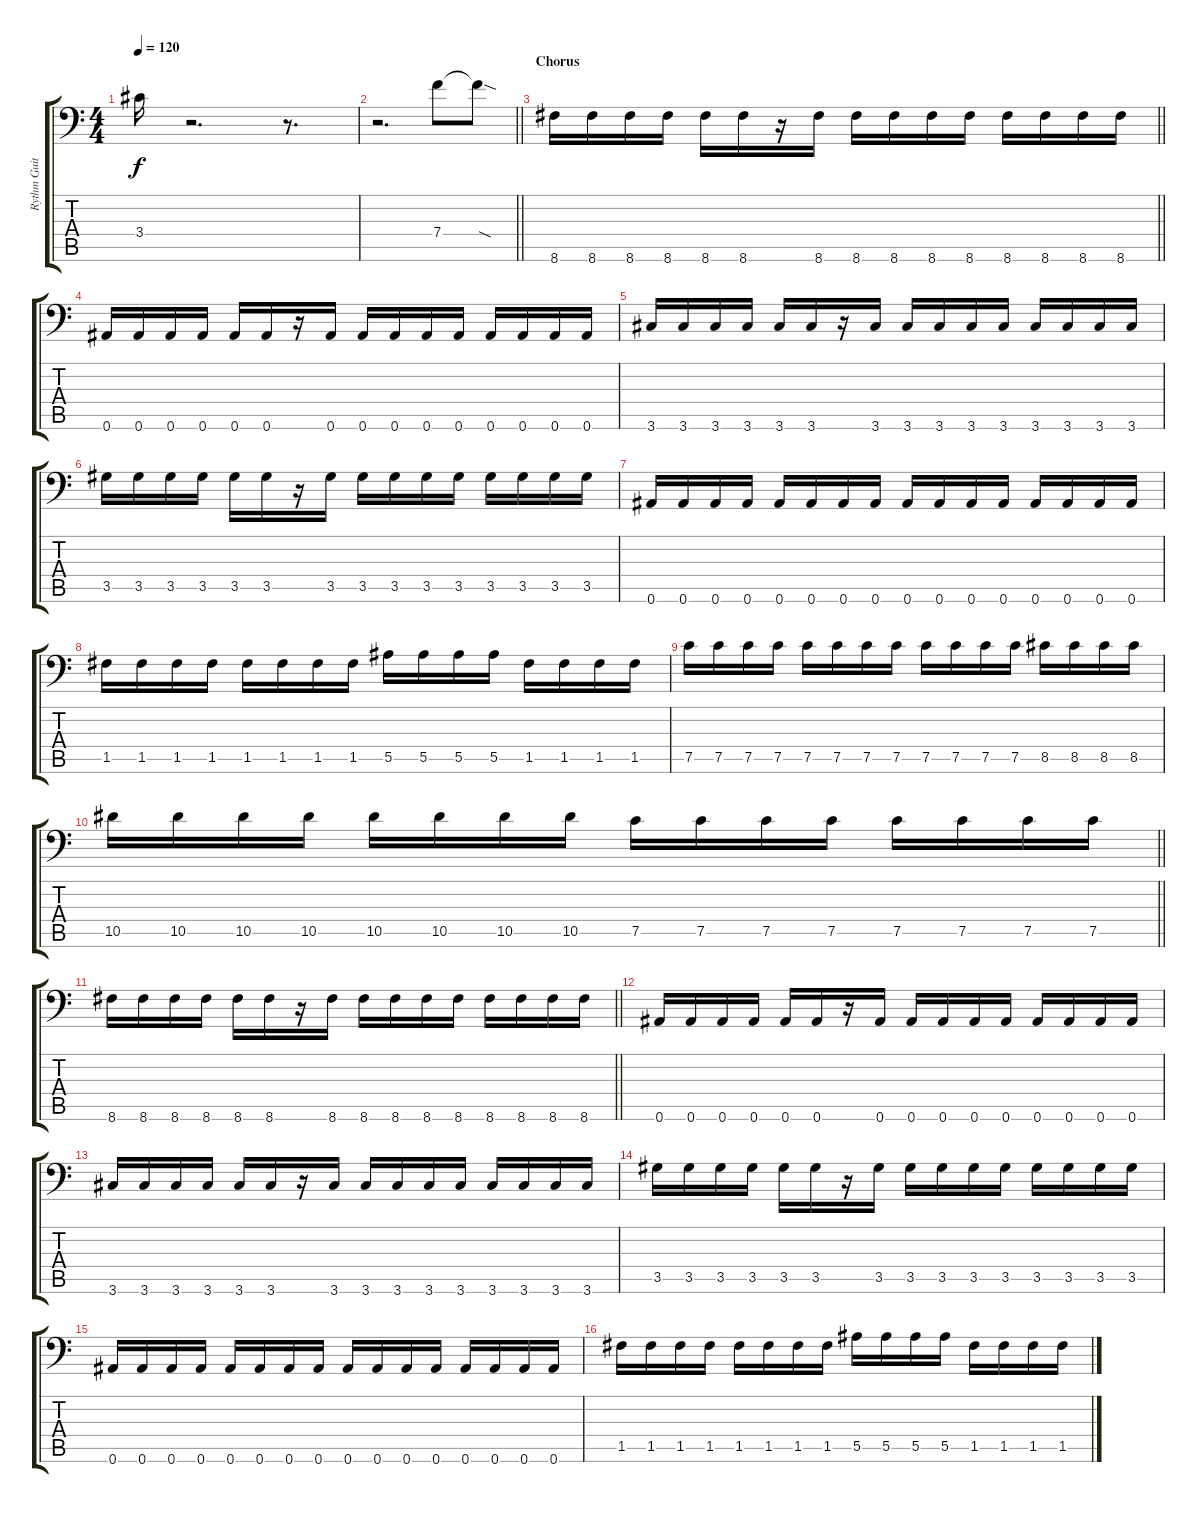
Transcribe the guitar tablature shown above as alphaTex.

\track ("Rythm Guitar 2" "Rythm Guit") {instrument distortionguitar}
\staff {score tabs}
\tuning (C4 G3 Eb3 Bb2 F2 Bb1) {hide}
\ts (4 4)
\tempo 120
\clef f4
\ks c
3.4.16{dy f} r.2{d} r.8{d} |
\barLineRight lightlight
r.2{d} 7.4.8 7.4{sod t}.8 |
\section ("" "Chorus")
\barLineRight lightlight
8.6.16 8.6.16 8.6.16 8.6.16 8.6.16 8.6.16 r.16 8.6.16 8.6.16 8.6.16 8.6.16 8.6.16 8.6.16 8.6.16 8.6.16 8.6.16 |
0.6.16 0.6.16 0.6.16 0.6.16 0.6.16 0.6.16 r.16 0.6.16 0.6.16 0.6.16 0.6.16 0.6.16 0.6.16 0.6.16 0.6.16 0.6.16 |
3.6.16 3.6.16 3.6.16 3.6.16 3.6.16 3.6.16 r.16 3.6.16 3.6.16 3.6.16 3.6.16 3.6.16 3.6.16 3.6.16 3.6.16 3.6.16 |
3.5.16 3.5.16 3.5.16 3.5.16 3.5.16 3.5.16 r.16 3.5.16 3.5.16 3.5.16 3.5.16 3.5.16 3.5.16 3.5.16 3.5.16 3.5.16 |
0.6.16 0.6.16 0.6.16 0.6.16 0.6.16 0.6.16 0.6.16 0.6.16 0.6.16 0.6.16 0.6.16 0.6.16 0.6.16 0.6.16 0.6.16 0.6.16 |
1.5.16 1.5.16 1.5.16 1.5.16 1.5.16 1.5.16 1.5.16 1.5.16 5.5.16 5.5.16 5.5.16 5.5.16 1.5.16 1.5.16 1.5.16 1.5.16 |
7.5.16 7.5.16 7.5.16 7.5.16 7.5.16 7.5.16 7.5.16 7.5.16 7.5.16 7.5.16 7.5.16 7.5.16 8.5.16 8.5.16 8.5.16 8.5.16 |
\barLineRight lightlight
10.5.16 10.5.16 10.5.16 10.5.16 10.5.16 10.5.16 10.5.16 10.5.16 7.5.16 7.5.16 7.5.16 7.5.16 7.5.16 7.5.16 7.5.16 7.5.16 |
\barLineRight lightlight
8.6.16 8.6.16 8.6.16 8.6.16 8.6.16 8.6.16 r.16 8.6.16 8.6.16 8.6.16 8.6.16 8.6.16 8.6.16 8.6.16 8.6.16 8.6.16 |
0.6.16 0.6.16 0.6.16 0.6.16 0.6.16 0.6.16 r.16 0.6.16 0.6.16 0.6.16 0.6.16 0.6.16 0.6.16 0.6.16 0.6.16 0.6.16 |
3.6.16 3.6.16 3.6.16 3.6.16 3.6.16 3.6.16 r.16 3.6.16 3.6.16 3.6.16 3.6.16 3.6.16 3.6.16 3.6.16 3.6.16 3.6.16 |
3.5.16 3.5.16 3.5.16 3.5.16 3.5.16 3.5.16 r.16 3.5.16 3.5.16 3.5.16 3.5.16 3.5.16 3.5.16 3.5.16 3.5.16 3.5.16 |
0.6.16 0.6.16 0.6.16 0.6.16 0.6.16 0.6.16 0.6.16 0.6.16 0.6.16 0.6.16 0.6.16 0.6.16 0.6.16 0.6.16 0.6.16 0.6.16 |
1.5.16 1.5.16 1.5.16 1.5.16 1.5.16 1.5.16 1.5.16 1.5.16 5.5.16 5.5.16 5.5.16 5.5.16 1.5.16 1.5.16 1.5.16 1.5.16
